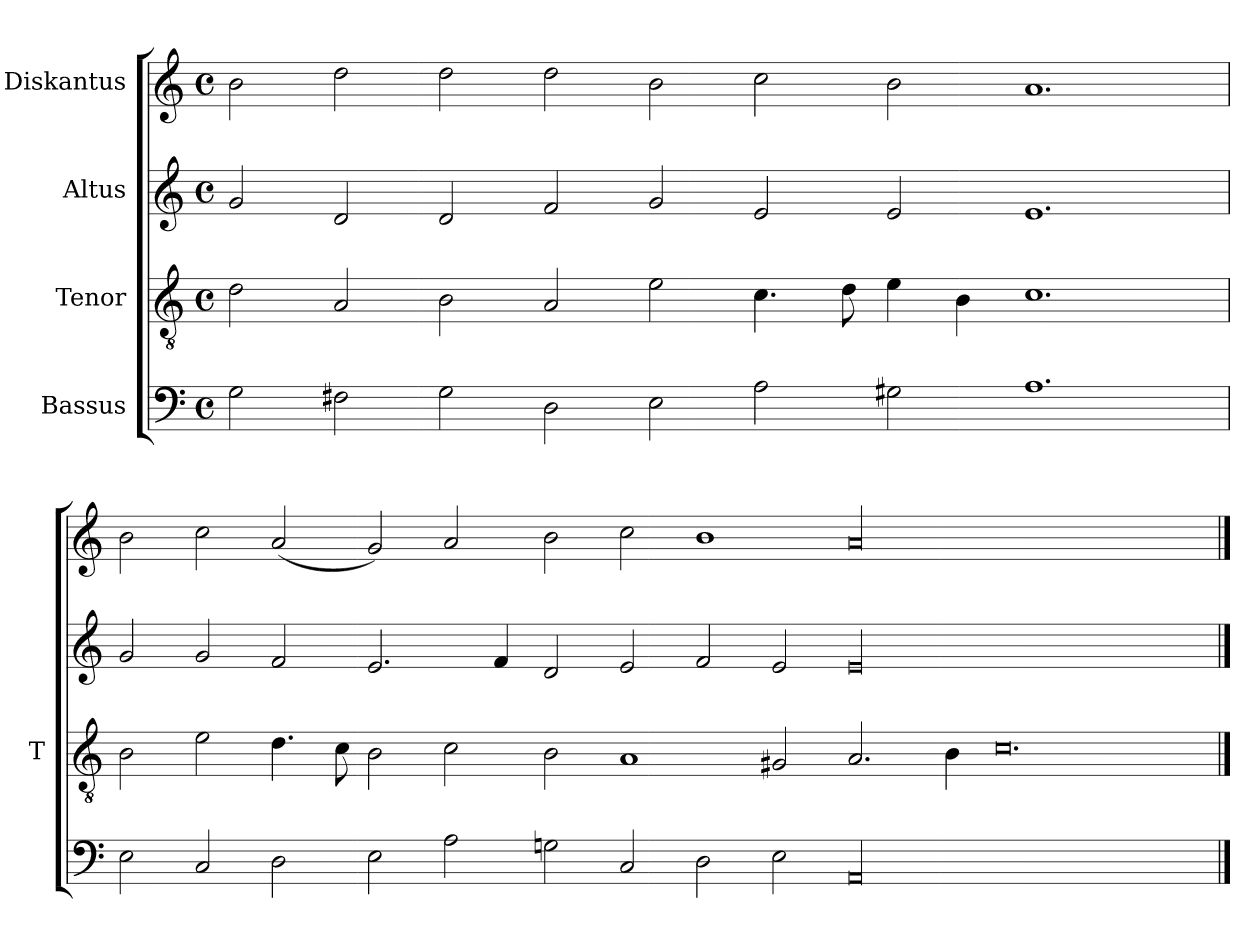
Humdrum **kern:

**kern	**kern	**kern	**kern
*part4	*part3	*part2	*part1
*staff4	*staff3	*staff2	*staff1
*I"Bassus	*I"Tenor	*I"Altus	*I"Diskantus
*	*I'T	*	*
*clefF4	*clefGv2	*clefG2	*clefG2
*k[]	*k[]	*k[]	*k[]
*M2/2	*M2/2	*M2/2	*M2/2
*met(c)	*met(c)	*met(c)	*met(c)
=	=	=	=
2G	2d	2g	2b
2F#X	2A	2d	2dd
2G	2B	2d	2dd
2D	2A	2f	2dd
2E	2e	2g	2b
2A	4.c	2e	2cc
.	8d	.	.
2G#X	4e	2e	2b
.	4B	.	.
1.A	1.c	1.e	1.a
=	=	=	=
2E	2B	2g	2b
2C	2e	2g	2cc
2D	4.d	2f	(2a
.	8c	.	.
2E	2B	2.e	2g)
2A	2c	.	2a
.	.	4f	.
2Gn	2B	2d	2b
2C	1A	2e	2cc
2D	.	2f	1b
2E	2G#X	2e	.
00AA	2.A	00e	00a
.	4B	.	.
.	0.c	.	.
==	==	==	==
*-	*-	*-	*-
